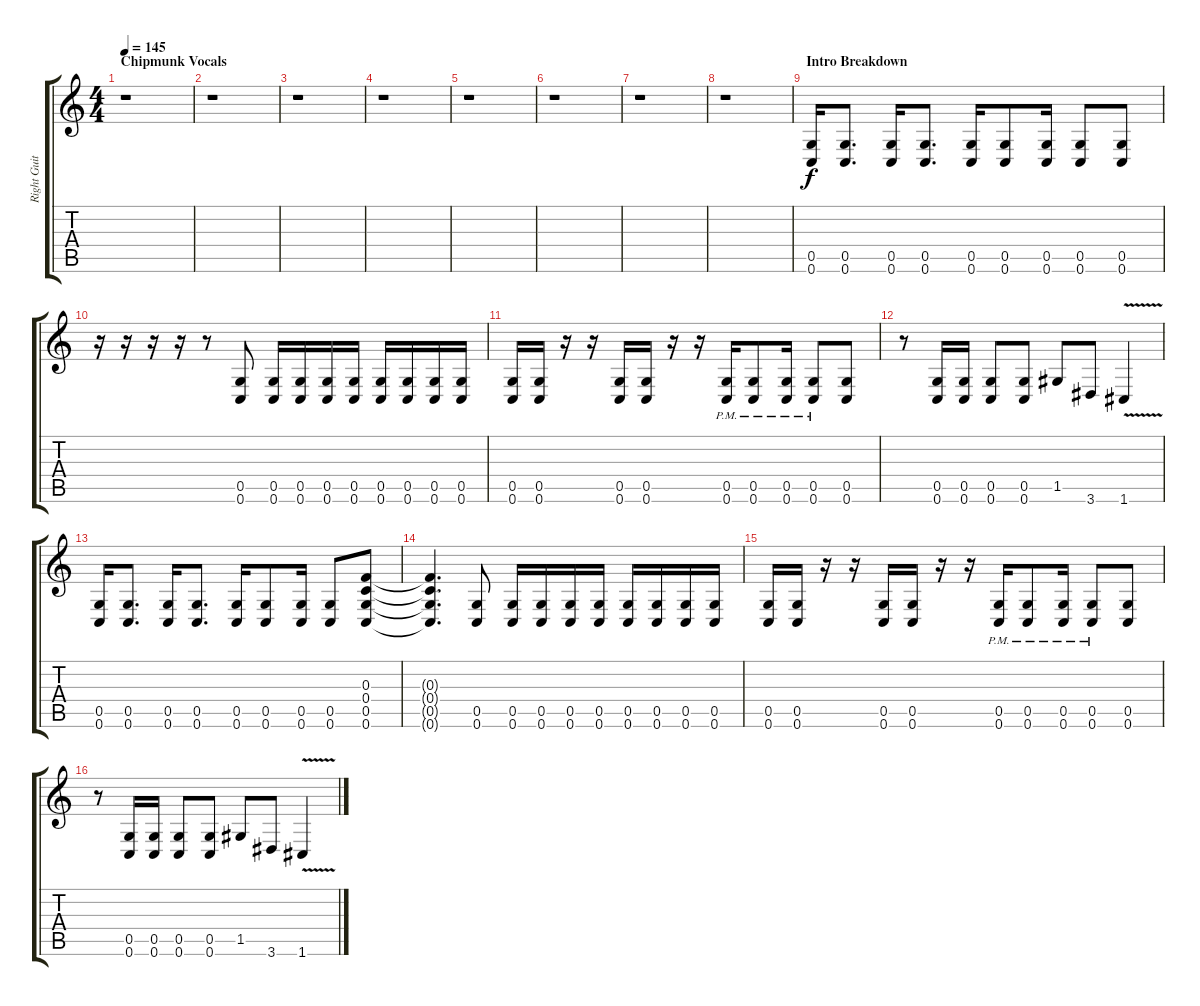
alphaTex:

\track ("Right Guitar" "Right Guit") {instrument distortionguitar}
\staff {score tabs}
\tuning (D4 A3 F3 C3 G2 C2) {hide}
\ts (4 4)
\section ("" "Chipmunk Vocals")
\tempo 145
\clef g2
\ks c
r.1{dy f} |
r.1 |
r.1 |
r.1 |
r.1 |
r.1 |
r.1 |
r.1 |
\section ("" "Intro Breakdown")
(0.5 0.6).16 (0.5 0.6).8{d} (0.5 0.6).16 (0.5 0.6).8{d} (0.5 0.6).16 (0.5 0.6).8 (0.5 0.6).16 (0.5 0.6).8 (0.5 0.6).8 |
r.16 r.16 r.16 r.16 r.8 (0.5 0.6).8 (0.5 0.6).16 (0.5 0.6).16 (0.5 0.6).16 (0.5 0.6).16 (0.5 0.6).16 (0.5 0.6).16 (0.5 0.6).16 (0.5 0.6).16 |
(0.5 0.6).16 (0.5 0.6).16 r.16 r.16 (0.5 0.6).16 (0.5 0.6).16 r.16 r.16 (0.5{pm} 0.6{pm}).16 (0.5{pm} 0.6{pm}).8 (0.5{pm} 0.6{pm}).16 (0.5{pm} 0.6{pm}).8 (0.5 0.6).8 |
r.8 (0.5 0.6).16 (0.5 0.6).16 (0.5 0.6).8 (0.5 0.6).8 1.5.8 3.6.8 1.6{v}.4 |
(0.5 0.6).16 (0.5 0.6).8{d} (0.5 0.6).16 (0.5 0.6).8{d} (0.5 0.6).16 (0.5 0.6).8 (0.5 0.6).16 (0.5 0.6).8 (0.3 0.4 0.5 0.6).8 |
(0.3{t} 0.4{t} 0.5{t} 0.6{t}).4{d} (0.5 0.6).8 (0.5 0.6).16 (0.5 0.6).16 (0.5 0.6).16 (0.5 0.6).16 (0.5 0.6).16 (0.5 0.6).16 (0.5 0.6).16 (0.5 0.6).16 |
(0.5 0.6).16 (0.5 0.6).16 r.16 r.16 (0.5 0.6).16 (0.5 0.6).16 r.16 r.16 (0.5{pm} 0.6{pm}).16 (0.5{pm} 0.6{pm}).8 (0.5{pm} 0.6{pm}).16 (0.5{pm} 0.6{pm}).8 (0.5 0.6).8 |
r.8 (0.5 0.6).16 (0.5 0.6).16 (0.5 0.6).8 (0.5 0.6).8 1.5.8 3.6.8 1.6{v}.4
